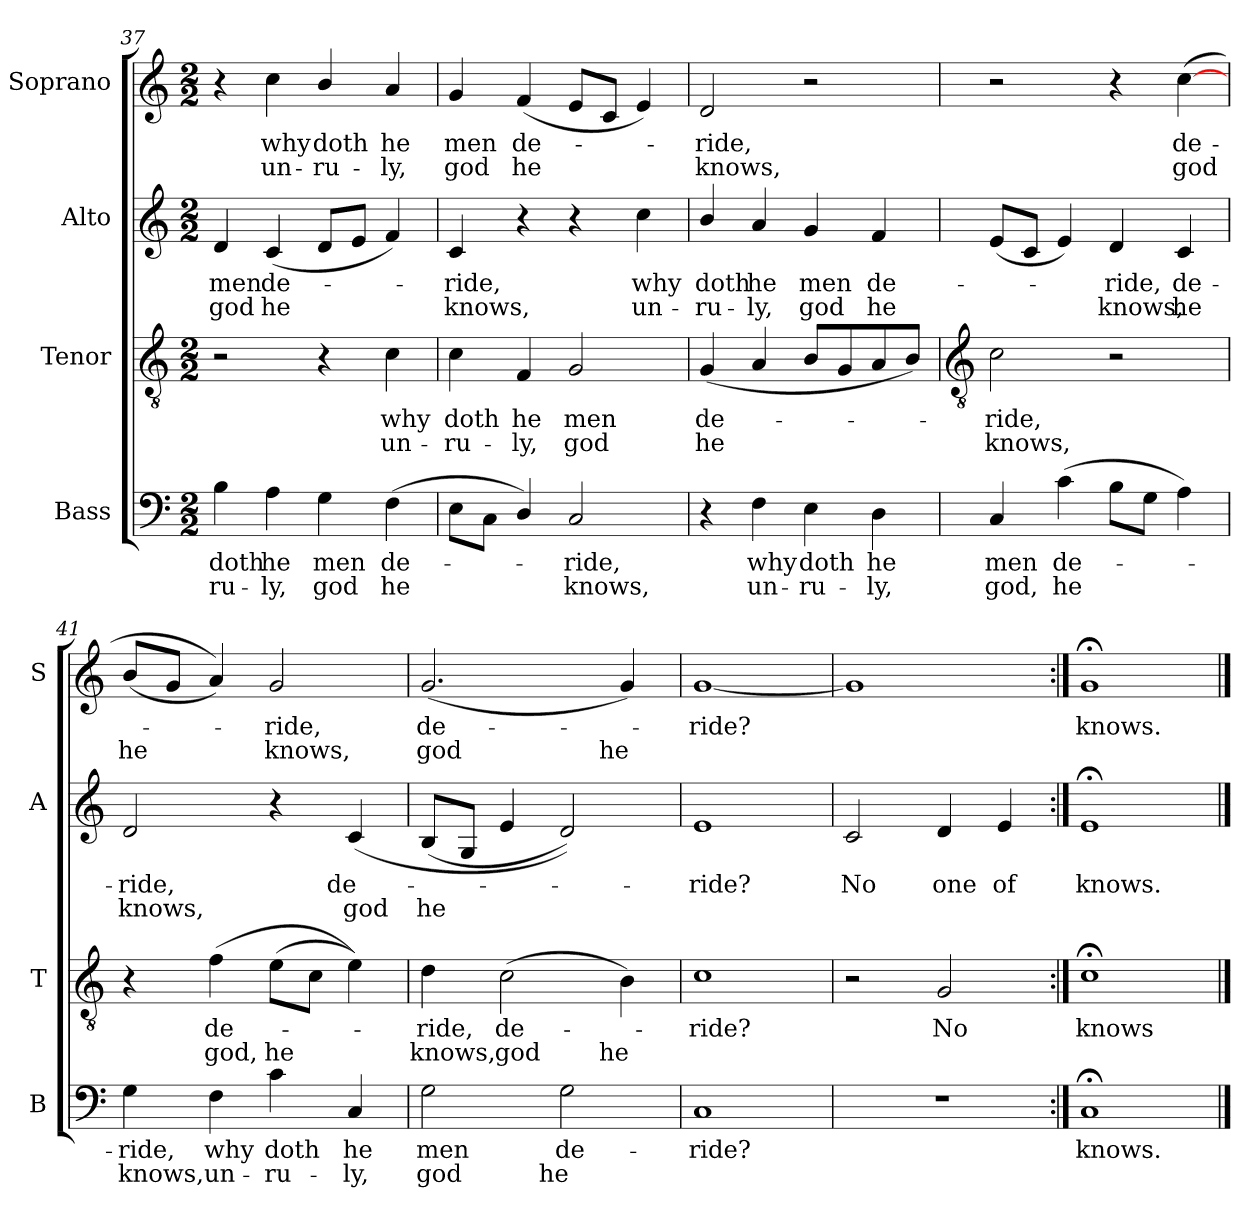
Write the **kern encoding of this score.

**kern	**text	**text	**kern	**text	**text	**kern	**text	**text	**kern	**text	**text
*part4	*part4	*part4	*part3	*part3	*part3	*part2	*part2	*part2	*part1	*part1	*part1
*staff4	*staff4	*staff4	*staff3	*staff3	*staff3	*staff2	*staff2	*staff2	*staff1	*staff1	*staff1
*I"Bass	*	*	*I"Tenor	*	*	*I"Alto	*	*	*I"Soprano	*	*
*I'B	*	*	*I'T	*	*	*I'A	*	*	*I'S	*	*
*clefF4	*	*	*clefGv2	*	*	*clefG2	*	*	*clefG2	*	*
*k[]	*	*	*k[]	*	*	*k[]	*	*	*k[]	*	*
*C:	*	*	*C:	*	*	*C:	*	*	*C:	*	*
*M2/2	*	*	*M2/2	*	*	*M2/2	*	*	*M2/2	*	*
=37	=37	=37	=37	=37	=37	=37	=37	=37	=37	=37	=37
!	!LO:LY:b	!LO:LY:b	!	!	!	!	!LO:LY:b	!LO:LY:b	!	!	!
4B	-doth	ru-	2r	.	.	4d	men	god	4r	.	.
!	!LO:LY:b	!LO:LY:b	!	!	!	!	!LO:LY:b	!LO:LY:b	!	!LO:LY:b	!LO:LY:b
4A	-he	ly,	.	.	.	(<4c	de-	he	4cc	why	un-
!	!LO:LY:b	!LO:LY:b	!	!	!	!	!	!	!	!LO:LY:b	!LO:LY:b
4G	men	god	4r	.	.	8dL	.	.	4b/	-doth	ru-
.	.	.	.	.	.	8eJ	.	.	.	.	.
!	!LO:LY:b	!LO:LY:b	!	!LO:LY:b	!LO:LY:b	!	!	!	!	!LO:LY:b	!LO:LY:b
(>4F	de-	he	4c	why	un-	4f)	.	.	4a	-he	ly,
=38	=38	=38	=38	=38	=38	=38	=38	=38	=38	=38	=38
!	!	!	!	!LO:LY:b	!LO:LY:b	!	!LO:LY:b	!LO:LY:b	!	!LO:LY:b	!LO:LY:b
8EL	.	.	4c	-doth	ru-	4c	ride,	knows,	4g	men	god
8CJ	.	.	.	.	.	.	.	.	.	.	.
!	!	!	!	!LO:LY:b	!LO:LY:b	!	!	!	!	!LO:LY:b	!LO:LY:b
4D/)	.	.	4F	-he	ly,	4r	.	.	(<4f	de-	he
!	!LO:LY:b	!LO:LY:b	!	!LO:LY:b	!LO:LY:b	!	!	!	!	!	!
2C	ride,	knows,	2G	men	god	4r	.	.	8eL	.	.
.	.	.	.	.	.	.	.	.	8cJ	.	.
!	!	!	!	!	!	!	!LO:LY:b	!LO:LY:b	!	!	!
.	.	.	.	.	.	4cc	why	un-	4e)	.	.
=39	=39	=39	=39	=39	=39	=39	=39	=39	=39	=39	=39
!	!	!	!	!LO:LY:b	!LO:LY:b	!	!LO:LY:b	!LO:LY:b	!	!LO:LY:b	!LO:LY:b
4r	.	.	(<4G	de-	he	4b/	-doth	ru-	2d	ride,	knows,
!	!LO:LY:b	!LO:LY:b	!	!	!	!	!LO:LY:b	!LO:LY:b	!	!	!
4F	why	un-	4A	.	.	4a	-he	ly,	.	.	.
!	!LO:LY:b	!LO:LY:b	!	!	!	!	!LO:LY:b	!LO:LY:b	!	!	!
4E	-doth	ru-	8BL	.	.	4g	men	god	2r	.	.
.	.	.	8G	.	.	.	.	.	.	.	.
!	!LO:LY:b	!LO:LY:b	!	!	!	!	!LO:LY:b	!LO:LY:b	!	!	!
4D	-he	ly,	8A	.	.	4f	de-	he	.	.	.
.	.	.	8BJ)	.	.	.	.	.	.	.	.
!!LO:LB:g=z
=40	=40	=40	=40	=40	=40	=40	=40	=40	=40	=40	=40
*	*	*	*clefGv2	*	*	*	*	*	*	*	*
!	!LO:LY:b	!LO:LY:b	!	!LO:LY:b	!LO:LY:b	!	!	!	!	!	!
4C	men	god,	2c	ride,	knows,	(<8eL	.	.	2r	.	.
.	.	.	.	.	.	8cJ	.	.	.	.	.
!	!LO:LY:b	!LO:LY:b	!	!	!	!	!	!	!	!	!
(>4c	de-	he	.	.	.	4e)	.	.	.	.	.
!	!	!	!	!	!	!	!LO:LY:b	!LO:LY:b	!	!	!
8BL	.	.	2r	.	.	4d	ride,	knows,	4r	.	.
8GJ	.	.	.	.	.	.	.	.	.	.	.
!	!	!	!	!	!	!	!LO:LY:b	!LO:LY:b	!	!LO:LY:b	!LO:LY:b
4A)	.	.	.	.	.	4c	de-	-he	(<[4cc	de-	god
=41	=41	=41	=41	=41	=41	=41	=41	=41	=41	=41	=41
!	!LO:LY:b	!LO:LY:b	!	!	!	!	!LO:LY:b	!LO:LY:b	!	!	!LO:LY:b
4G	ride,	knows,	4r	.	.	2d	ride,	knows,	(<8bL	.	he
.	.	.	.	.	.	.	.	.	8gJ	.	.
!	!LO:LY:b	!LO:LY:b	!	!LO:LY:b	!LO:LY:b	!	!	!	!	!	!
4F	why	un-	(>4f	de-	god,	.	.	.	4a))	.	.
!	!LO:LY:b	!LO:LY:b	!	!	!LO:LY:b	!	!	!	!	!LO:LY:b	!LO:LY:b
4c	-doth	ru-	(>8eL	.	he	4r	.	.	2g	ride,	knows,
.	.	.	8cJ	.	.	.	.	.	.	.	.
!	!LO:LY:b	!LO:LY:b	!	!	!	!	!LO:LY:b	!LO:LY:b	!	!	!
4C	-he	ly,	4e))	.	.	(>4c	de-	god	.	.	.
=42	=42	=42	=42	=42	=42	=42	=42	=42	=42	=42	=42
!	!LO:LY:b	!LO:LY:b	!	!LO:LY:b	!LO:LY:b	!	!	!LO:LY:b	!	!LO:LY:b	!LO:LY:b
2G	men	god	4d	ride,	knows,	(<8BL	.	he	(<2.g	de-	god
.	.	.	.	.	.	8GJ	.	.	.	.	.
!	!	!	!	!LO:LY:b	!LO:LY:b	!	!	!	!	!	!
.	.	.	(>2c	de-	god	4e	.	.	.	.	.
!	!LO:LY:b	!LO:LY:b	!	!	!	!	!	!	!	!	!
2G	de-	-he	.	.	.	2d))	.	.	.	.	.
!	!	!	!	!	!LO:LY:b	!	!	!	!	!	!LO:LY:b
.	.	.	4B)	.	he	.	.	.	4g)	.	he
=43	=43	=43	=43	=43	=43	=43	=43	=43	=43	=43	=43
!	!LO:LY:b	!	!	!LO:LY:b	!	!	!LO:LY:b	!	!	!LO:LY:b	!
1C	ride?	.	1c	ride?	.	1e	ride?	.	[1g	ride?	.
=44	=44	=44	=44	=44	=44	=44	=44	=44	=44	=44	=44
!	!	!	!	!	!	!	!LO:LY:b	!	!	!	!
1r	.	.	2r	.	.	2c	No	.	1g]	.	.
!	!	!	!	!LO:LY:b	!	!	!LO:LY:b	!	!	!	!
.	.	.	2G	No	.	4d	one	.	.	.	.
!	!	!	!	!	!	!	!LO:LY:b	!	!	!	!
.	.	.	.	.	.	4e	of	.	.	.	.
=45:|!	=45:|!	=45:|!	=45:|!	=45:|!	=45:|!	=45:|!	=45:|!	=45:|!	=45:|!	=45:|!	=45:|!
!	!LO:LY:b	!	!	!LO:LY:b	!	!	!LO:LY:b	!	!	!LO:LY:b	!
1C;<	knows.	.	1c;<	knows	.	1e;<	knows.	.	1g;<	knows.	.
==	==	==	==	==	==	==	==	==	==	==	==
*-	*-	*-	*-	*-	*-	*-	*-	*-	*-	*-	*-
